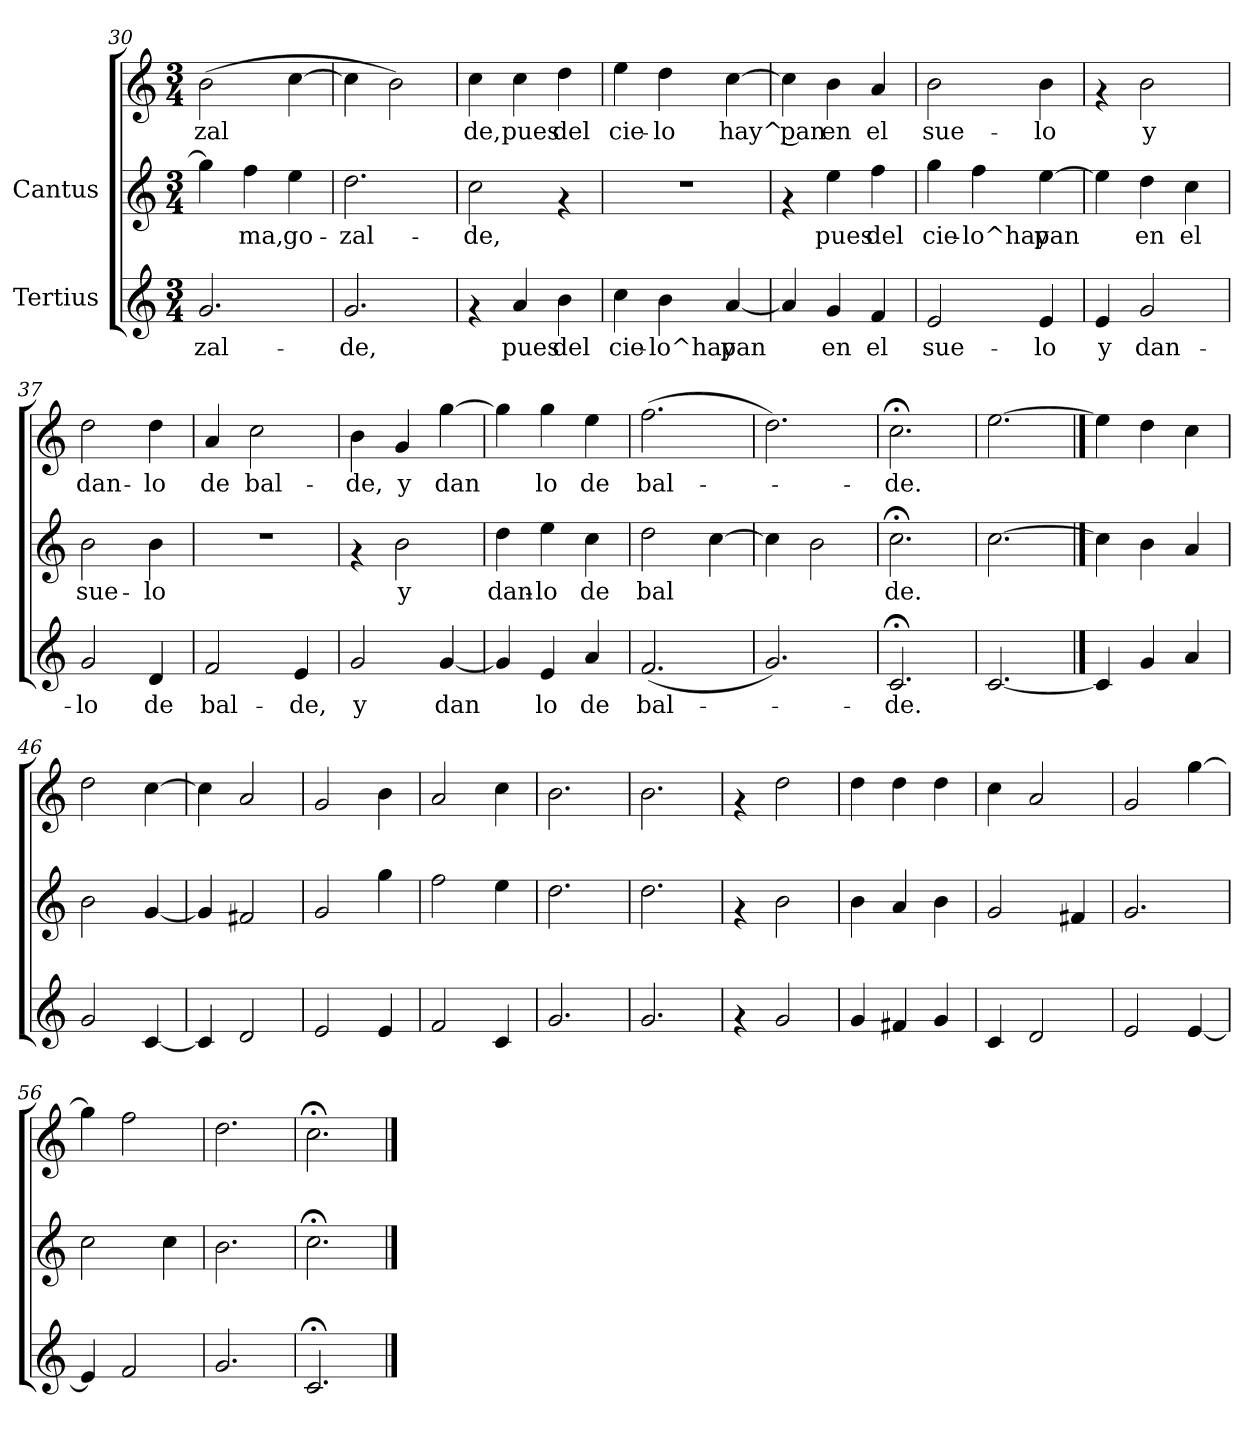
**kern	**text	**kern	**text	**kern	**text
*part2	*part2	*part1	*part1	*part1	*part1
*staff3	*staff3	*staff2	*staff2	*staff1	*staff1
*I"Tertius	*	*I"Cantus	*	*	*
*clefG2	*	*clefG2	*	*clefG2	*
*M3/4	*	*M3/4	*	*M3/4	*
=30	=30	=30	=30	=30	=30
!	!LO:LY:b:cj	!	!LO:LY:b:cj	!	!LO:LY:b:cj
2.g/	-zal-	4gg\]	-	(>2b\	-zal-
!	!	!	!LO:LY:b:cj	!	!
.	.	4ff\	ma,	.	.
!	!	!	!LO:LY:b:cj	!	!LO:LY:b:cj
.	.	4ee\	go-	[>4cc\	--
=31	=31	=31	=31	=31	=31
!	!LO:LY:b:cj	!	!LO:LY:b:cj	!	!
2.g/	-de,	2.dd\	-zal-	4cc\]	.
.	.	.	.	2b\)	.
=32	=32	=32	=32	=32	=32
!	!	!	!LO:LY:b:cj	!	!LO:LY:b:cj
4rf	.	2cc\	de,	4cc\	-de,
!	!LO:LY:b:cj	!	!	!	!LO:LY:b:cj
4a/	pues	.	.	4cc\	pues
!	!LO:LY:b:cj	!	!	!	!LO:LY:b:cj
4b\	del	4rf	.	4dd\	del
=33	=33	=33	=33	=33	=33
!	!LO:LY:b:cj	!	!	!	!LO:LY:b:cj
4cc\	cie-	2.r	.	4ee\	cie-
!	!LO:LY:b:cj	!	!	!	!LO:LY:b:cj
4b\	-lo^hay	.	.	4dd\	-lo
!	!LO:LY:b:cj	!	!	!	!LO:LY:b:cj
[<4a/	pan	.	.	[>4cc\	hay^ pan
!!LO:LB:g=z
=34	=34	=34	=34	=34	=34
!	!LO:LY:b:cj	!	!	!	!LO:LY:b:cj
4a/]	.	4rf	.	4cc\]	.
!	!LO:LY:b:cj	!	!LO:LY:b:cj	!	!LO:LY:b:cj
4g/	en	4ee\	pues	4b\	en
!	!LO:LY:b:cj	!	!LO:LY:b:cj	!	!LO:LY:b:cj
4f/	el	4ff\	del	4a/	el
=35	=35	=35	=35	=35	=35
!	!LO:LY:b:cj	!	!LO:LY:b:cj	!	!LO:LY:b:cj
2e/	sue-	4gg\	cie-	2b\	sue-
!	!	!	!LO:LY:b:cj	!	!
.	.	4ff\	-lo^hay	.	.
!	!LO:LY:b:cj	!	!LO:LY:b:cj	!	!LO:LY:b:cj
4e/	-lo	[>4ee\	pan	4b\	-lo
=36	=36	=36	=36	=36	=36
!	!LO:LY:b:cj	!	!LO:LY:b:cj	!	!
4e/	y	4ee\]	.	4rf	.
!	!LO:LY:b:cj	!	!LO:LY:b:cj	!	!LO:LY:b:cj
2g/	dan-	4dd\	en	2b\	y
!	!	!	!LO:LY:b:cj	!	!
.	.	4cc\	el	.	.
=37	=37	=37	=37	=37	=37
!	!LO:LY:b:cj	!	!LO:LY:b:cj	!	!LO:LY:b:cj
2g/	-lo	2b\	sue-	2dd\	dan-
!	!LO:LY:b:cj	!	!LO:LY:b:cj	!	!LO:LY:b:cj
4d/	de	4b\	-lo	4dd\	-lo
=38	=38	=38	=38	=38	=38
!	!LO:LY:b:cj	!	!	!	!LO:LY:b:cj
2f/	bal-	2.r	.	4a/	de
!	!	!	!	!	!LO:LY:b:cj
.	.	.	.	2cc\	bal-
!	!LO:LY:b:cj	!	!	!	!
4e/	-de,	.	.	.	.
=39	=39	=39	=39	=39	=39
!	!LO:LY:b:cj	!	!	!	!LO:LY:b:cj
2g/	y	4rf	.	4b\	-de,
!	!	!	!LO:LY:b:cj	!	!LO:LY:b:cj
.	.	2b\	y	4g/	y
!	!LO:LY:b:cj	!	!	!	!LO:LY:b:cj
[<4g/	dan	.	.	[>4gg\	dan
=40	=40	=40	=40	=40	=40
!	!LO:LY:b:cj	!	!LO:LY:b:cj	!	!LO:LY:b:cj
4g/]	.	4dd\	dan-	4gg\]	.
!	!LO:LY:b:cj	!	!LO:LY:b:cj	!	!LO:LY:b:cj
4e/	lo	4ee\	-lo	4gg\	lo
!	!LO:LY:b:cj	!	!LO:LY:b:cj	!	!LO:LY:b:cj
4a/	de	4cc\	de	4ee\	de
!!LO:LB:g=z
=41	=41	=41	=41	=41	=41
!	!LO:LY:b:cj	!	!LO:LY:b:cj	!	!LO:LY:b:cj
(<2.f/	bal-	2dd\	-bal-	(>2.ff\	bal-
!	!	!	!LO:LY:b:cj	!	!
.	.	[>4cc\	--	.	.
=42	=42	=42	=42	=42	=42
2.g/)	.	4cc\]	.	2.dd\)	.
.	.	2b\	.	.	.
=43	=43	=43	=43	=43	=43
!	!LO:LY:b:cj	!	!LO:LY:b:cj	!	!LO:LY:b:cj
2.c;</	-de.	2.cc;<\	de.	2.cc;<\	-de.
=44	=44	=44	=44	=44	=44
[<2.c/	.	[>2.cc\	.	[>2.ee\	.
!!LO:LB:g=z
==45	==45	==45	==45	==45	==45
4c/]	.	4cc\]	.	4ee\]	.
4g/	.	4b\	.	4dd\	.
4a/	.	4a/	.	4cc\	.
=46	=46	=46	=46	=46	=46
2g/	.	2b\	.	2dd\	.
[<4c/	.	[<4g/	.	[>4cc\	.
=47	=47	=47	=47	=47	=47
4c/]	.	4g/]	.	4cc\]	.
2d/	.	2f#X/	.	2a/	.
=48	=48	=48	=48	=48	=48
2e/	.	2g/	.	2g/	.
4e/	.	4gg\	.	4b\	.
=49	=49	=49	=49	=49	=49
2f/	.	2ff\	.	2a/	.
4c/	.	4ee\	.	4cc\	.
=50	=50	=50	=50	=50	=50
2.g/	.	2.dd\	.	2.b\	.
=51	=51	=51	=51	=51	=51
2.g/	.	2.dd\	.	2.b\	.
=52	=52	=52	=52	=52	=52
4rf	.	4rf	.	4rf	.
2g/	.	2b\	.	2dd\	.
!!LO:LB:g=z
=53	=53	=53	=53	=53	=53
4g/	.	4b\	.	4dd\	.
4f#X/	.	4a/	.	4dd\	.
4g/	.	4b\	.	4dd\	.
=54	=54	=54	=54	=54	=54
4c/	.	2g/	.	4cc\	.
2d/	.	.	.	2a/	.
.	.	4f#X/	.	.	.
=55	=55	=55	=55	=55	=55
2e/	.	2.g/	.	2g/	.
[<4e/	.	.	.	[>4gg\	.
=56	=56	=56	=56	=56	=56
4e/]	.	2cc\	.	4gg\]	.
2f/	.	.	.	2ff\	.
.	.	4cc\	.	.	.
=57	=57	=57	=57	=57	=57
2.g/	.	2.b\	.	2.dd\	.
=58	=58	=58	=58	=58	=58
2.c;</	.	2.cc;<\	.	2.cc;<\	.
==	==	==	==	==	==
*-	*-	*-	*-	*-	*-
